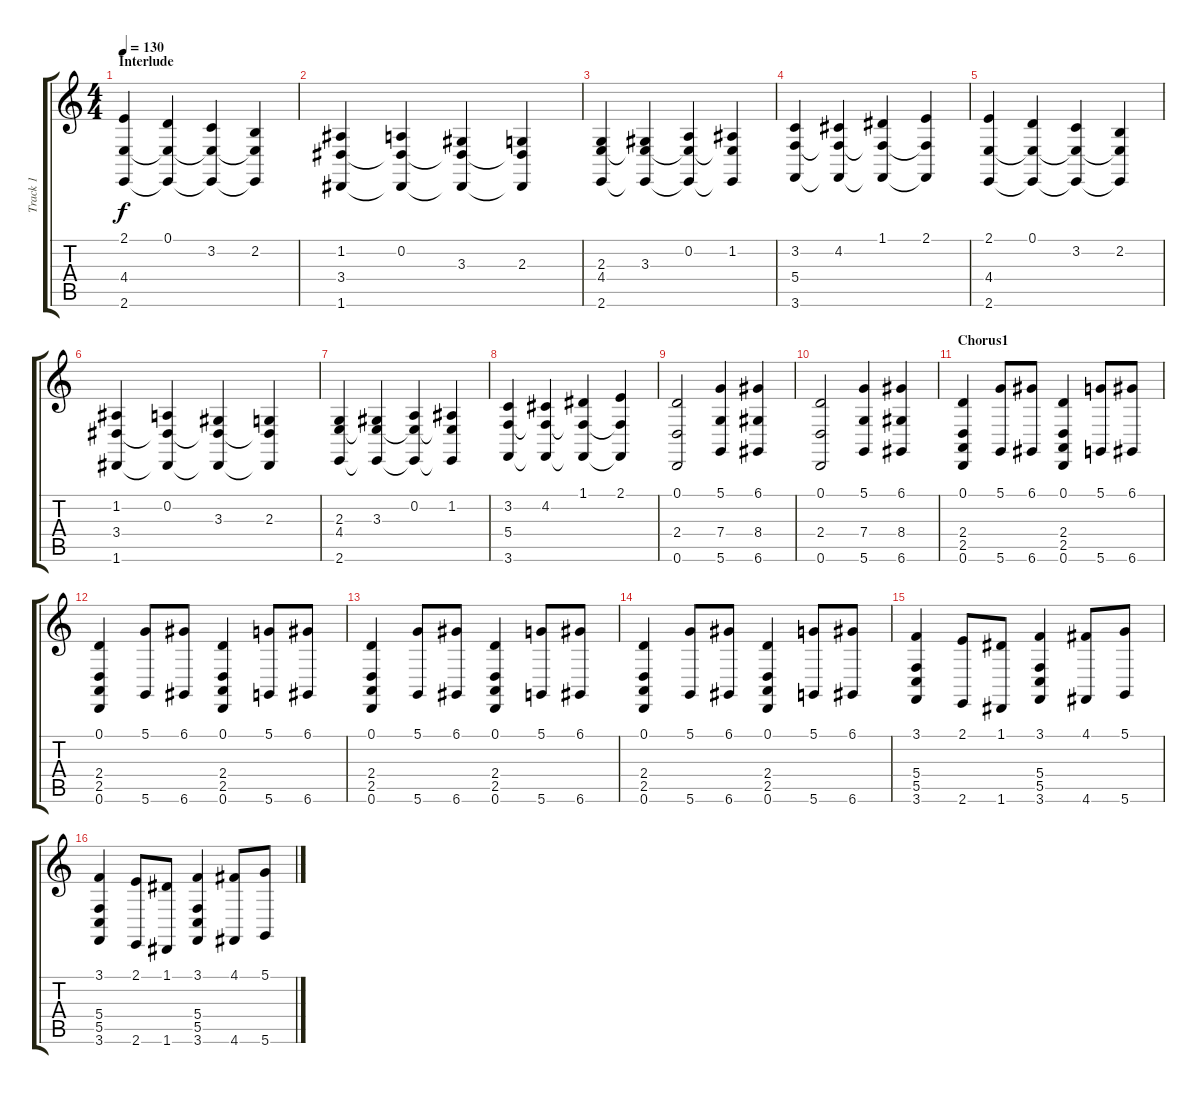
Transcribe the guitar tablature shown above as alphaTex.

\track ("Track 1" "Track 1") {instrument stringensemble1}
\staff {score tabs}
\tuning (D4 A3 F3 C3 G2 D2) {hide}
\ts (4 4)
\section ("" "Interlude")
\tempo 130
\clef g2
\ks c
(2.1 4.4 2.6).4{dy f} (0.1 4.4{t} 2.6{t}).4 (3.2 4.4{t} 2.6{t}).4 (2.2 4.4{t} 2.6{t}).4 |
(1.2 3.4 1.6).4 (0.2 3.4{t} 1.6{t}).4 (3.3 3.4{t} 1.6{t}).4 (2.3 3.4{t} 1.6{t}).4 |
(2.3 4.4 2.6).4 (3.3 4.4{t} 2.6{t}).4 (0.2 4.4{t} 2.6{t}).4 (1.2 4.4{t} 2.6{t}).4 |
(3.2 5.4 3.6).4 (4.2 5.4{t} 3.6{t}).4 (1.1 5.4{t} 3.6{t}).4 (2.1 5.4{t} 3.6{t}).4 |
(2.1 4.4 2.6).4 (0.1 4.4{t} 2.6{t}).4 (3.2 4.4{t} 2.6{t}).4 (2.2 4.4{t} 2.6{t}).4 |
(1.2 3.4 1.6).4 (0.2 3.4{t} 1.6{t}).4 (3.3 3.4{t} 1.6{t}).4 (2.3 3.4{t} 1.6{t}).4 |
(2.3 4.4 2.6).4 (3.3 4.4{t} 2.6{t}).4 (0.2 4.4{t} 2.6{t}).4 (1.2 4.4{t} 2.6{t}).4 |
(3.2 5.4 3.6).4 (4.2 5.4{t} 3.6{t}).4 (1.1 5.4{t} 3.6{t}).4 (2.1 5.4{t} 3.6{t}).4 |
(0.1 2.4 0.6).2 (5.1 7.4 5.6).4 (6.1 8.4 6.6).4 |
(0.1 2.4 0.6).2 (5.1 7.4 5.6).4 (6.1 8.4 6.6).4 |
\section ("" "Chorus1")
(0.1 2.4 2.5 0.6).4 (5.1 5.6).8 (6.1 6.6).8 (0.1 2.4 2.5 0.6).4 (5.1 5.6).8 (6.1 6.6).8 |
(0.1 2.4 2.5 0.6).4 (5.1 5.6).8 (6.1 6.6).8 (0.1 2.4 2.5 0.6).4 (5.1 5.6).8 (6.1 6.6).8 |
(0.1 2.4 2.5 0.6).4 (5.1 5.6).8 (6.1 6.6).8 (0.1 2.4 2.5 0.6).4 (5.1 5.6).8 (6.1 6.6).8 |
(0.1 2.4 2.5 0.6).4 (5.1 5.6).8 (6.1 6.6).8 (0.1 2.4 2.5 0.6).4 (5.1 5.6).8 (6.1 6.6).8 |
(3.1 5.4 5.5 3.6).4 (2.1 2.6).8 (1.1 1.6).8 (3.1 5.4 5.5 3.6).4 (4.1 4.6).8 (5.1 5.6).8 |
(3.1 5.4 5.5 3.6).4 (2.1 2.6).8 (1.1 1.6).8 (3.1 5.4 5.5 3.6).4 (4.1 4.6).8 (5.1 5.6).8
